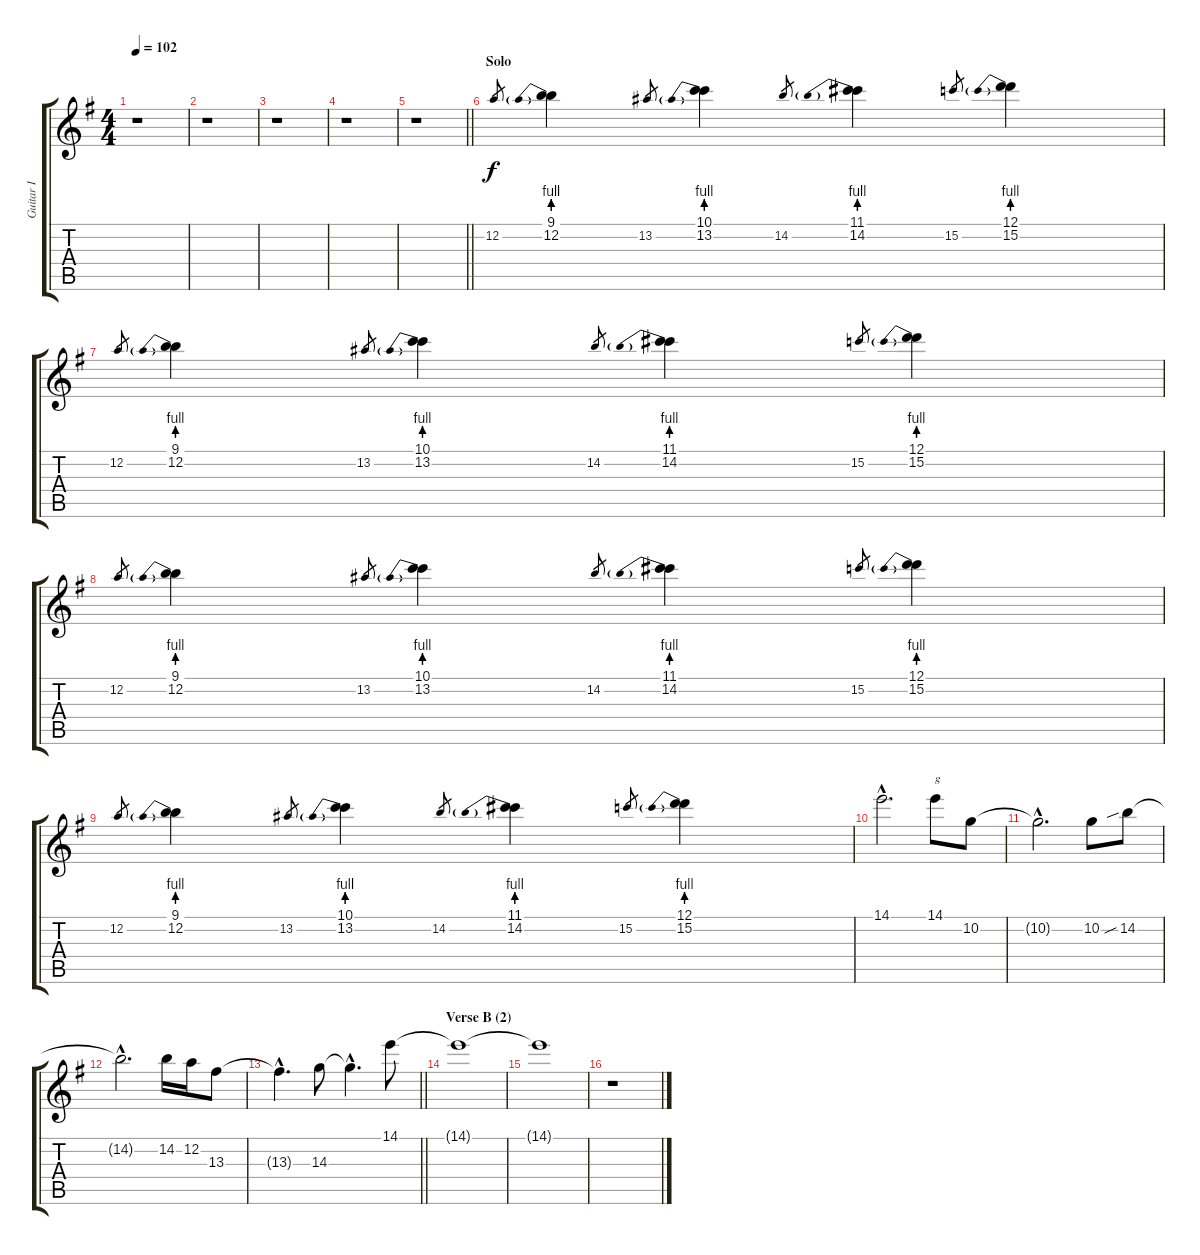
\track ("Guitar I" "Guitar I") {instrument distortionguitar}
\staff {score tabs}
\tuning (D4 A3 F3 C3 G2 D2) {hide}
\ts (4 4)
\tempo 102
\clef g2
\ks eminor
r.1{dy f} |
r.1 |
r.1 |
r.1 |
\barLineRight lightlight
r.1 |
\section ("" "Solo")
12.2.8{gr} (9.1 12.2{be (prebend 0 4 60 4)}).4 13.2.8{gr} (10.1 13.2{be (prebend 0 4 60 4)}).4 14.2.8{gr} (11.1 14.2{be (prebend 0 4 60 4)}).4 15.2.8{gr} (12.1 15.2{be (prebend 0 4 60 4)}).4 |
12.2.8{gr} (9.1 12.2{be (prebend 0 4 60 4)}).4 13.2.8{gr} (10.1 13.2{be (prebend 0 4 60 4)}).4 14.2.8{gr} (11.1 14.2{be (prebend 0 4 60 4)}).4 15.2.8{gr} (12.1 15.2{be (prebend 0 4 60 4)}).4 |
12.2.8{gr} (9.1 12.2{be (prebend 0 4 60 4)}).4 13.2.8{gr} (10.1 13.2{be (prebend 0 4 60 4)}).4 14.2.8{gr} (11.1 14.2{be (prebend 0 4 60 4)}).4 15.2.8{gr} (12.1 15.2{be (prebend 0 4 60 4)}).4 |
12.2.8{gr} (9.1 12.2{be (prebend 0 4 60 4)}).4 13.2.8{gr} (10.1 13.2{be (prebend 0 4 60 4)}).4 14.2.8{gr} (11.1 14.2{be (prebend 0 4 60 4)}).4 15.2.8{gr} (12.1 15.2{be (prebend 0 4 60 4)}).4 |
14.1{hac}.2{d} 14.1.8{txt "g"} 10.2.8 |
10.2{hac t}.2{d} 10.2.8 14.2{sib}.8 |
14.2{hac t}.2{d} 14.2.16 12.2.16 13.3.8 |
\barLineRight lightlight
13.3{hac t}.4{d} 14.3.8 14.3{hac t}.4{d} 14.1.8 |
\section ("" "Verse B (2)")
14.1{t}.1 |
14.1{t}.1 |
r.1
